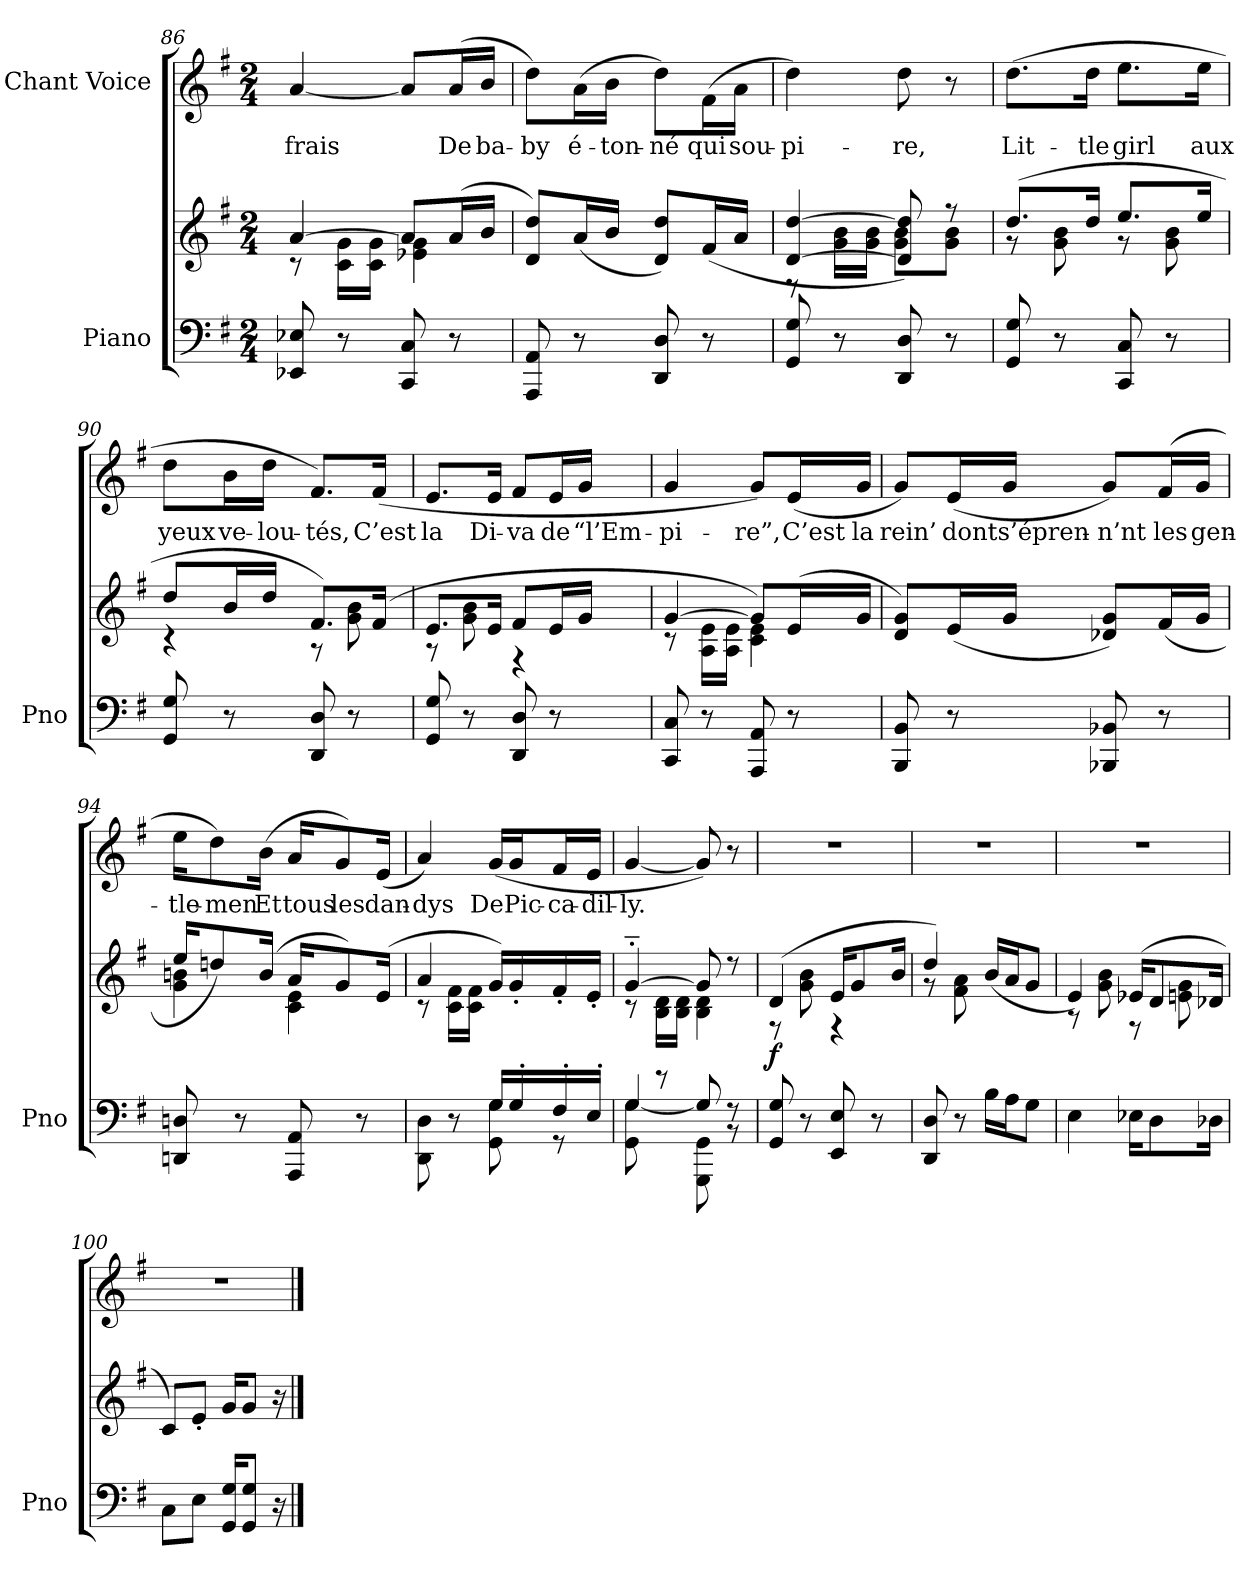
**kern	**kern	**dynam	**kern	**text
*part2	*part2	*part2	*part1	*part1
*staff3	*staff2	*staff2/3	*staff1	*staff1
*I"Piano	*	*	*I"Chant Voice	*
*I'Pno	*	*	*	*
*clefF4	*clefG2	*	*clefG2	*
*k[f#]	*k[f#]	*	*k[f#]	*
*M2/4	*M2/4	*	*M2/4	*
=86	=86	=86	=86	=86
*	*^	*	*	*
8EE-X/ 8E-X/	[4a/	8r	.	[4a/	frais
8r	.	16c\ 16g\LL	.	.	.
.	.	16c\ 16g\JJ	.	.	.
8CC/ 8C/	8a/L]	4e-X\ 4g\	.	8a/L]	.
8r	(16a/L	.	.	(16a/L	De
.	16b/JJ	.	.	16b/JJ	ba-
*	*v	*v	*	*	*
=87	=87	=87	=87	=87
8AAA/ 8AA/	8d/ 8dd/L)	.	8dd\L)	-by
8r	(>16a/L	.	(16a\L	é-
.	16b/JJ	.	16b\JJ	-ton-
8DD/ 8D/	8d/ 8dd/L)	.	8dd\L)	-né
8r	(>16f#/L	.	(>16f#\L	qui
.	16a/JJ	.	16a\JJ	sou-
=88	=88	=88	=88	=88
*	*^	*	*	*
8GG/ 8G/	[<4d/ [4dd/	8r	.	4dd\)	-pi-
8r	.	16g\ 16b\LL	.	.	.
.	.	16g\ 16b\JJ	.	.	.
8DD/ 8D/	8d/] 8dd/])	8g\ 8b\L	.	8dd\	-re,
8r	8r	8g\ 8b\J	.	8r	.
=89	=89	=89	=89	=89	=89
8GG/ 8G/	(8.dd/L	8r	.	(8.dd\L	Lit-
8r	.	8g\ 8b\	.	.	.
.	16dd/Jk	.	.	16dd\Jk	-tle
8CC/ 8C/	8.ee/L	8r	.	8.ee\L	girl
8r	.	8g\ 8b\	.	.	.
.	16ee/Jk	.	.	16ee\Jk	aux
=90	=90	=90	=90	=90	=90
8GG/ 8G/	8dd/L	4r	.	8dd\L	yeux
8r	16b/L	.	.	16b\L	ve-
.	16dd/JJ	.	.	16dd\JJ	-lou-
8DD/ 8D/	8.f#/L)	8r	.	8.f#/L)	-tés,
8r	.	8g\ 8b\	.	.	.
.	(16f#/Jk	.	.	(16f#/Jk	C’est
=91	=91	=91	=91	=91	=91
8GG/ 8G/	8.e/L	8r	.	8.e/L	la
8r	.	8g\ 8b\	.	.	.
.	16e/Jk	.	.	16e/Jk	Di-
8DD/ 8D/	8f#/L	4r	.	8f#/L	-va
8r	16e/L	.	.	16e/L	de
.	16g/JJ	.	.	16g/JJ	“l’Em-
=92	=92	=92	=92	=92	=92
8CC/ 8C/	[4g/	8r	.	4g/	-pi-
8r	.	16A\ 16e\LL	.	.	.
.	.	16A\ 16e\JJ	.	.	.
8AAA/ 8AA/	8g/L])	4c\ 4e\	.	8g/L)	-re”,
8r	(16e/L	.	.	(>16e/L	C’est
.	16g/JJ	.	.	16g/JJ	la
*	*v	*v	*	*	*
=93	=93	=93	=93	=93
8BBB/ 8BB/	8d/ 8g/L)	.	8g/L)	rein’
8r	(>16e/L	.	(>16e/L	dont
.	16g/JJ	.	16g/JJ	s’épren-
8BBB-X/ 8BB-X/	8d-X/ 8g/L)	.	8g/L)	-n’nt
8r	(>16f#/L	.	(>16f#/L	les
.	16g/JJ	.	16g/JJ	gen-
=94	=94	=94	=94	=94
*	*^	*	*	*
8DDn/ 8Dn/	16ee/KL	4g\ 4bn\	.	16ee\KL	-tle-
.	8ddn/)	.	.	8dd\)	-men
8r	.	.	.	.	.
.	(16b/Jk	.	.	(16b\Jk	Et
8AAA/ 8AA/	16a/KL	4c\ 4e\	.	16a/KL	tous
.	8g/)	.	.	8g/)	les
8r	.	.	.	.	.
.	(>16e/Jk	.	.	(>16e/Jk	dan-
=95	=95	=95	=95	=95	=95
*^	*	*	*	*	*
8DD\ 8D\	4ryy	4a/	8r	.	4a/)	-dys
8r	.	.	16c\ 16f#\LL	.	.	.
.	.	.	16c\ 16f#\JJ	.	.	.
16G/LL	8GG\ 8G\	16g/LL)	4ryy	.	(>16g/LL	De
16G'/	.	16g'>/	.	.	16g/J	Pic-
16F#'/	8r	16f#'>/	.	.	16f#/L	-ca-
16E'/JJ	.	16e'>/JJ	.	.	16e/JJ	-dil-
=96	=96	=96	=96	=96	=96	=96
8GG\ 8G\	[4G/	[4g'~/	8r	.	[4g/	-ly.
8r	.	.	16B\ 16d\LL	.	.	.
.	.	.	16B\ 16d\JJ	.	.	.
8GGG\ 8GG\	8G/]	8g/]	4B\ 4d\	.	8g/])	.
8r	8r	8r	.	.	8r	.
=97	=97	=97	=97	=97	=97	=97
!	!	!	!	!LO:DY:b	!	!
*v	*v	*	*	*	*	*
8GG/ 8G/	(4d/	8r	f	2r	.
8r	.	8g\ 8b\	.	.	.
8EE/ 8E/	16e/KL	4r	.	.	.
.	8g/	.	.	.	.
8r	.	.	.	.	.
.	16b/Jk	.	.	.	.
=98	=98	=98	=98	=98	=98
8DD/ 8D/	4dd/)	8r	.	2r	.
8r	.	8f#\ 8a\	.	.	.
16B\LL	(>16b/LL	4ryy	.	.	.
16A\J	16a/J	.	.	.	.
8G\J	8g/J	.	.	.	.
=99	=99	=99	=99	=99	=99
4E\	4e/)	8r	.	2r	.
.	.	8g\ 8b\	.	.	.
16E-X\KL	(16e-X/KL	8r	.	.	.
8D\	8d/	.	.	.	.
.	.	8en\ 8g\	.	.	.
16D-X\Jk	16d-X/Jk	.	.	.	.
*	*v	*v	*	*	*
=100	=100	=100	=100	=100
8C\L	8c/L)	.	2r	.
8E\J	8e'/J	.	.	.
16GG/ 16G/KL	16g/KL	.	.	.
8GG/ 8G/J	8g/J	.	.	.
16r	16r	.	.	.
==	==	==	==	==
*-	*-	*-	*-	*-
